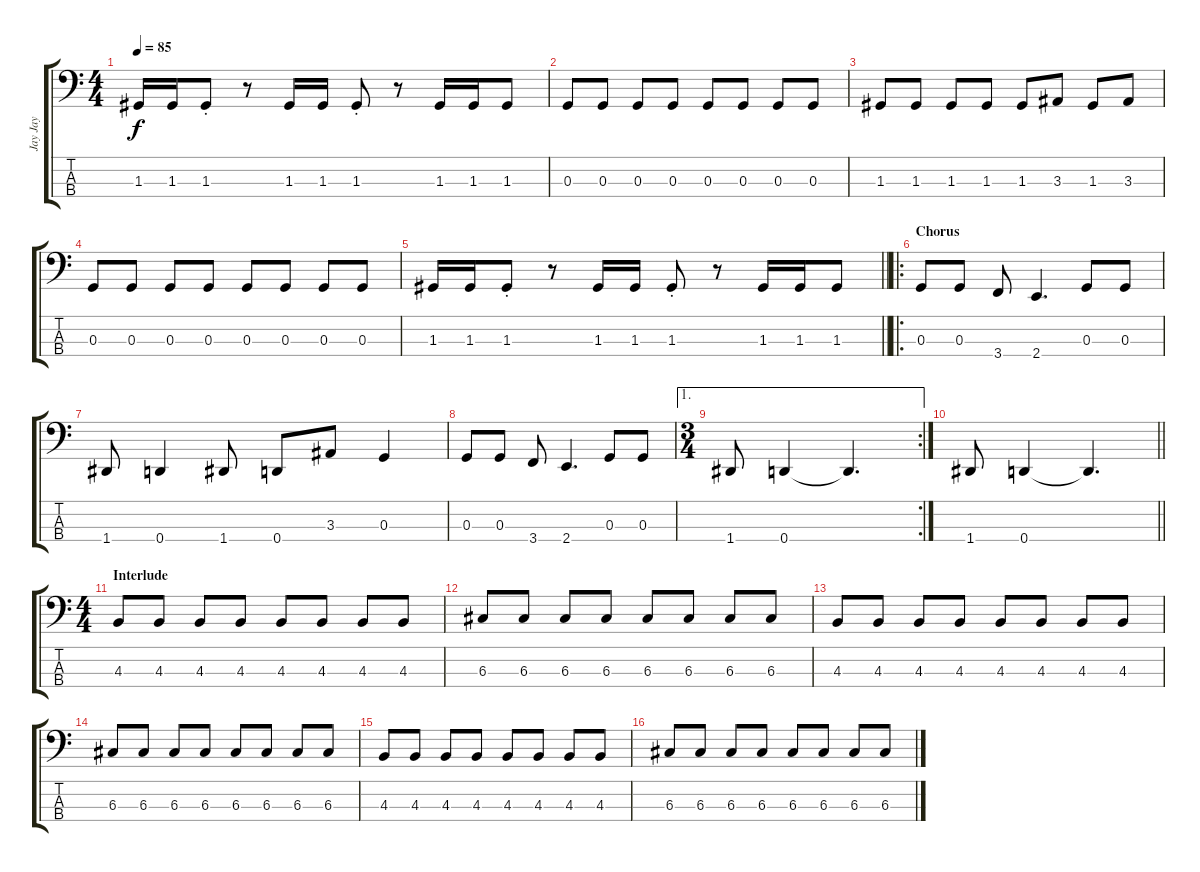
\track ("Jay Jay" "Jay Jay") {instrument electricbasspick}
\staff {score tabs}
\tuning (F2 C2 G1 D1) {hide}
\ts (4 4)
\tempo 85
\clef f4
\ks c
1.3.16{dy f} 1.3.16 1.3{st}.8 r.8 1.3.16 1.3.16 1.3{st}.8 r.8 1.3.16 1.3.16 1.3.8 |
0.3.8 0.3.8 0.3.8 0.3.8 0.3.8 0.3.8 0.3.8 0.3.8 |
1.3.8 1.3.8 1.3.8 1.3.8 1.3.8 3.3.8 1.3.8 3.3.8 |
0.3.8 0.3.8 0.3.8 0.3.8 0.3.8 0.3.8 0.3.8 0.3.8 |
\barLineRight lightlight
1.3.16 1.3.16 1.3{st}.8 r.8 1.3.16 1.3.16 1.3{st}.8 r.8 1.3.16 1.3.16 1.3.8 |
\ro
\section ("" "Chorus")
0.3.8 0.3.8 3.4.8 2.4.4{d} 0.3.8 0.3.8 |
1.4.8 0.4.4 1.4.8 0.4.8 3.3.8 0.3.4 |
0.3.8 0.3.8 3.4.8 2.4.4{d} 0.3.8 0.3.8 |
\ae 1
\rc 2
\ts (3 4)
1.4.8 0.4.4 0.4{t}.4{d} |
\barLineRight lightlight
1.4.8 0.4.4 0.4{t}.4{d} |
\ts (4 4)
\section ("" "Interlude")
4.3.8 4.3.8 4.3.8 4.3.8 4.3.8 4.3.8 4.3.8 4.3.8 |
6.3.8 6.3.8 6.3.8 6.3.8 6.3.8 6.3.8 6.3.8 6.3.8 |
4.3.8 4.3.8 4.3.8 4.3.8 4.3.8 4.3.8 4.3.8 4.3.8 |
6.3.8 6.3.8 6.3.8 6.3.8 6.3.8 6.3.8 6.3.8 6.3.8 |
4.3.8 4.3.8 4.3.8 4.3.8 4.3.8 4.3.8 4.3.8 4.3.8 |
6.3.8 6.3.8 6.3.8 6.3.8 6.3.8 6.3.8 6.3.8 6.3.8
